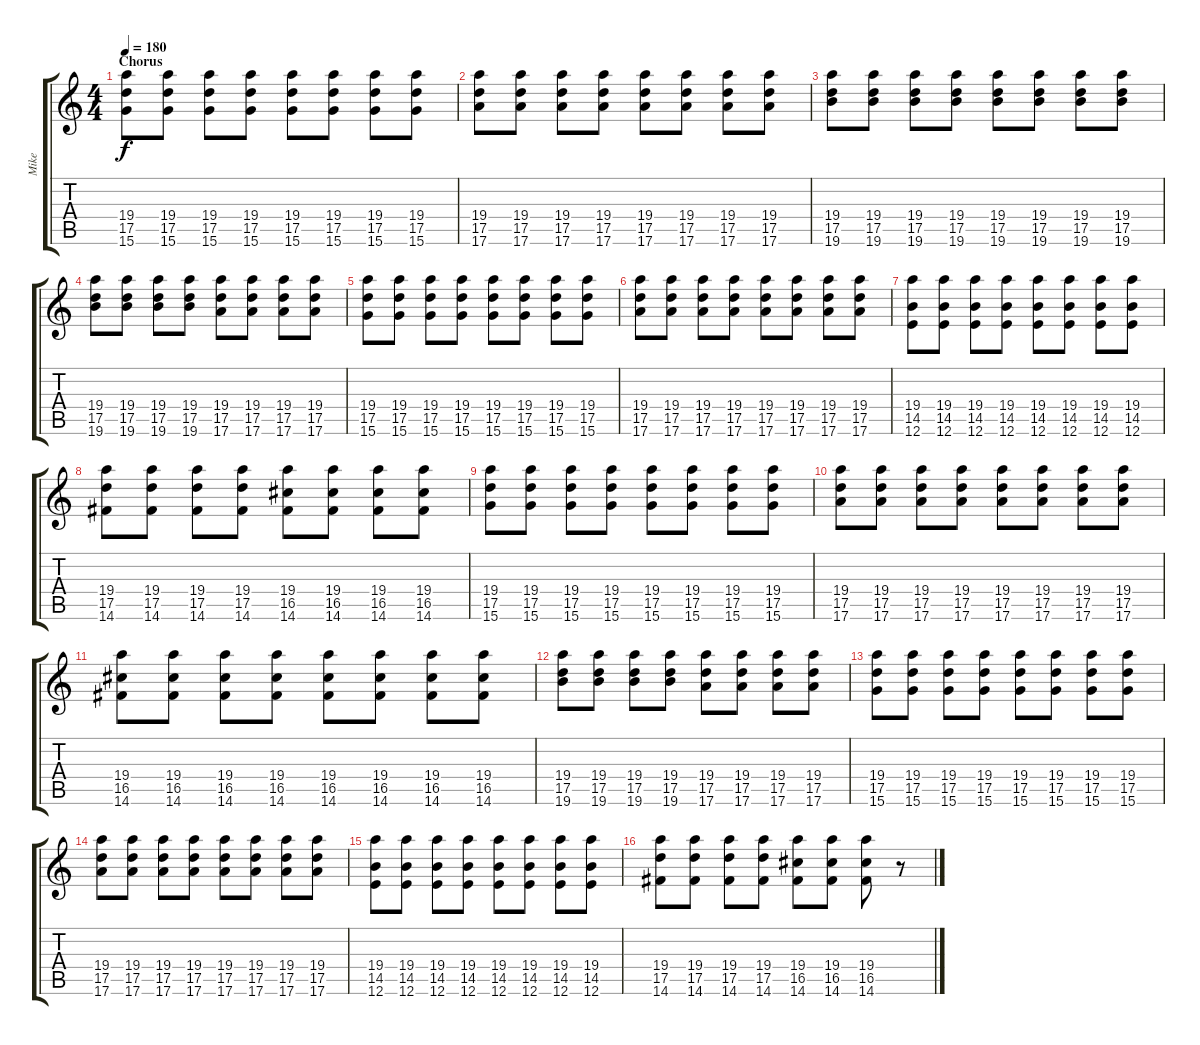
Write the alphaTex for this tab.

\track ("Mike" "Mike") {instrument acousticguitarsteel}
\staff {score tabs}
\tuning (E4 B3 G3 D3 A2 E2) {hide}
\ts (4 4)
\section ("" "Chorus")
\tempo 180
\clef g2
\ks c
(19.4 17.5 15.6).8{dy f volume 10 instrument distortionguitar} (19.4 17.5 15.6).8 (19.4 17.5 15.6).8 (19.4 17.5 15.6).8 (19.4 17.5 15.6).8 (19.4 17.5 15.6).8 (19.4 17.5 15.6).8 (19.4 17.5 15.6).8 |
(19.4 17.5 17.6).8 (19.4 17.5 17.6).8 (19.4 17.5 17.6).8 (19.4 17.5 17.6).8 (19.4 17.5 17.6).8 (19.4 17.5 17.6).8 (19.4 17.5 17.6).8 (19.4 17.5 17.6).8 |
(19.4 17.5 19.6).8 (19.4 17.5 19.6).8 (19.4 17.5 19.6).8 (19.4 17.5 19.6).8 (19.4 17.5 19.6).8 (19.4 17.5 19.6).8 (19.4 17.5 19.6).8 (19.4 17.5 19.6).8 |
(19.4 17.5 19.6).8 (19.4 17.5 19.6).8 (19.4 17.5 19.6).8 (19.4 17.5 19.6).8 (19.4 17.5 17.6).8 (19.4 17.5 17.6).8 (19.4 17.5 17.6).8 (19.4 17.5 17.6).8 |
(19.4 17.5 15.6).8 (19.4 17.5 15.6).8 (19.4 17.5 15.6).8 (19.4 17.5 15.6).8 (19.4 17.5 15.6).8 (19.4 17.5 15.6).8 (19.4 17.5 15.6).8 (19.4 17.5 15.6).8 |
(19.4 17.5 17.6).8 (19.4 17.5 17.6).8 (19.4 17.5 17.6).8 (19.4 17.5 17.6).8 (19.4 17.5 17.6).8 (19.4 17.5 17.6).8 (19.4 17.5 17.6).8 (19.4 17.5 17.6).8 |
(19.4 14.5 12.6).8 (19.4 14.5 12.6).8 (19.4 14.5 12.6).8 (19.4 14.5 12.6).8 (19.4 14.5 12.6).8 (19.4 14.5 12.6).8 (19.4 14.5 12.6).8 (19.4 14.5 12.6).8 |
(19.4 17.5 14.6).8 (19.4 17.5 14.6).8 (19.4 17.5 14.6).8 (19.4 17.5 14.6).8 (19.4 16.5 14.6).8 (19.4 16.5 14.6).8 (19.4 16.5 14.6).8 (19.4 16.5 14.6).8 |
(19.4 17.5 15.6).8 (19.4 17.5 15.6).8 (19.4 17.5 15.6).8 (19.4 17.5 15.6).8 (19.4 17.5 15.6).8 (19.4 17.5 15.6).8 (19.4 17.5 15.6).8 (19.4 17.5 15.6).8 |
(19.4 17.5 17.6).8 (19.4 17.5 17.6).8 (19.4 17.5 17.6).8 (19.4 17.5 17.6).8 (19.4 17.5 17.6).8 (19.4 17.5 17.6).8 (19.4 17.5 17.6).8 (19.4 17.5 17.6).8 |
(19.4 16.5 14.6).8 (19.4 16.5 14.6).8 (19.4 16.5 14.6).8 (19.4 16.5 14.6).8 (19.4 16.5 14.6).8 (19.4 16.5 14.6).8 (19.4 16.5 14.6).8 (19.4 16.5 14.6).8 |
(19.4 17.5 19.6).8 (19.4 17.5 19.6).8 (19.4 17.5 19.6).8 (19.4 17.5 19.6).8 (19.4 17.5 17.6).8 (19.4 17.5 17.6).8 (19.4 17.5 17.6).8 (19.4 17.5 17.6).8 |
(19.4 17.5 15.6).8 (19.4 17.5 15.6).8 (19.4 17.5 15.6).8 (19.4 17.5 15.6).8 (19.4 17.5 15.6).8 (19.4 17.5 15.6).8 (19.4 17.5 15.6).8 (19.4 17.5 15.6).8 |
(19.4 17.5 17.6).8 (19.4 17.5 17.6).8 (19.4 17.5 17.6).8 (19.4 17.5 17.6).8 (19.4 17.5 17.6).8 (19.4 17.5 17.6).8 (19.4 17.5 17.6).8 (19.4 17.5 17.6).8 |
(19.4 14.5 12.6).8 (19.4 14.5 12.6).8 (19.4 14.5 12.6).8 (19.4 14.5 12.6).8 (19.4 14.5 12.6).8 (19.4 14.5 12.6).8 (19.4 14.5 12.6).8 (19.4 14.5 12.6).8 |
(19.4 17.5 14.6).8 (19.4 17.5 14.6).8 (19.4 17.5 14.6).8 (19.4 17.5 14.6).8 (19.4 16.5 14.6).8 (19.4 16.5 14.6).8 (19.4 16.5 14.6).8 r.8
